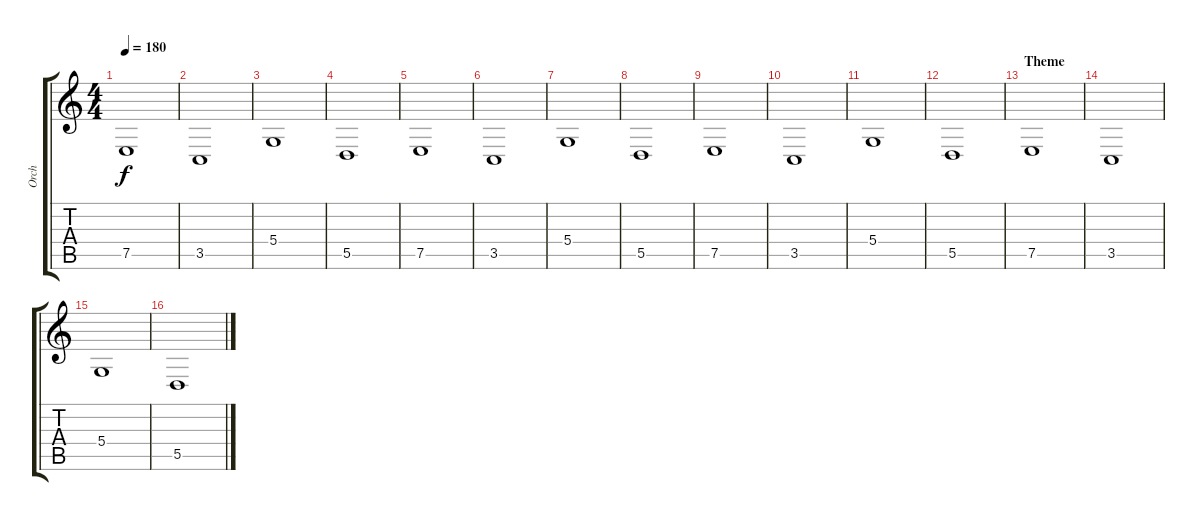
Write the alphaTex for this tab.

\track ("Orch" "Orch") {instrument stringensemble1}
\staff {score tabs}
\tuning (E4 B3 G3 D3 A2 E2) {hide}
\ts (4 4)
\tempo 180
\clef g2
\ks c
7.5.1{dy f} |
3.5.1 |
5.4.1 |
5.5.1 |
7.5.1 |
3.5.1 |
5.4.1 |
5.5.1 |
7.5.1 |
3.5.1 |
5.4.1 |
5.5.1 |
\section ("" "Theme")
7.5.1 |
3.5.1 |
5.4.1 |
5.5.1
